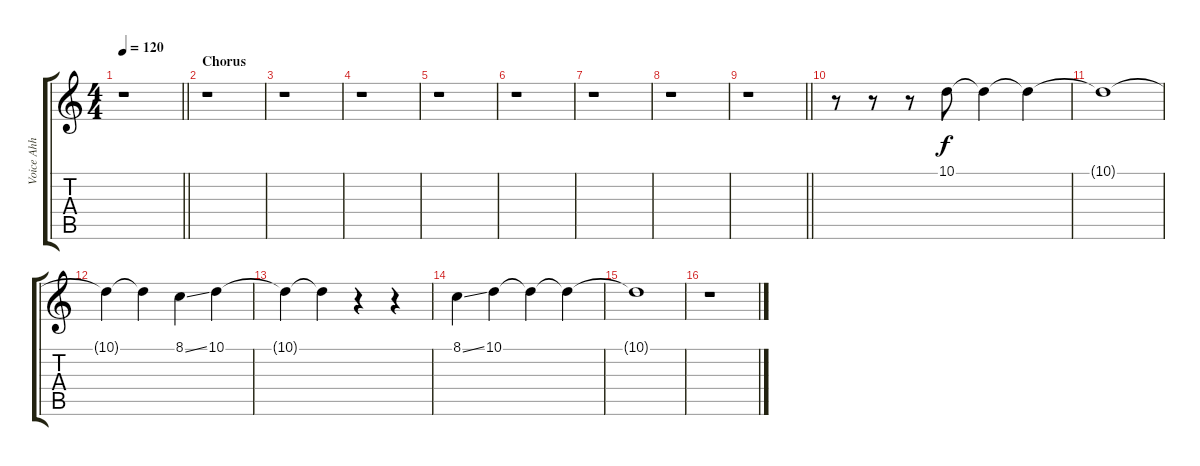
\track ("Voice Ahh" "Voice Ahh") {instrument choiraahs}
\staff {score tabs}
\tuning (E4 B3 G3 D3 A2 E2) {hide}
\ts (4 4)
\tempo 120
\clef g2
\barLineRight lightlight
\ks c
r.1{dy f} |
\section ("" "Chorus")
r.1 |
r.1 |
r.1 |
r.1 |
r.1 |
r.1 |
r.1 |
\barLineRight lightlight
r.1 |
r.8 r.8 r.8 10.1.8 10.1{t}.4 10.1{t}.4 |
10.1{t}.1 |
10.1{t}.4 10.1{t}.4 8.1{ss}.4 10.1.4 |
10.1{t}.4 10.1{t}.4 r.4 r.4 |
8.1{ss}.4 10.1.4 10.1{t}.4 10.1{t}.4 |
10.1{t}.1 |
r.1
